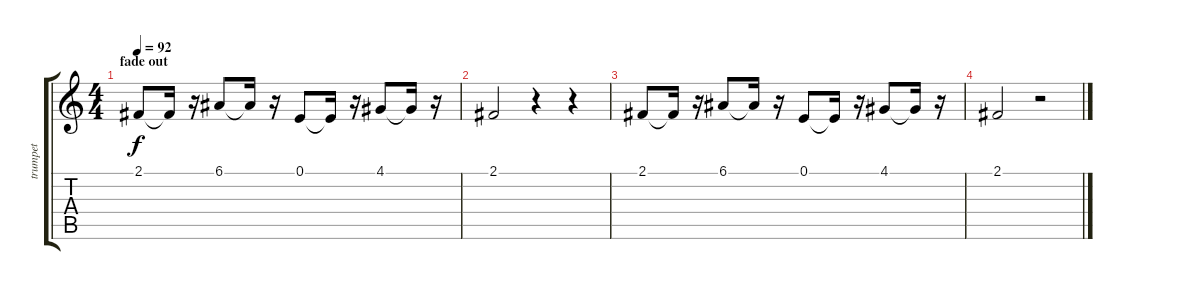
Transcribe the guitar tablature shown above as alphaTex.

\track ("trumpet" "trumpet") {instrument trumpet}
\staff {score tabs}
\tuning (E4 B3 G3 D3 A2 E2) {hide}
\ts (4 4)
\section ("" "fade out")
\tempo 92
\clef g2
\ks c
2.1.8{dy f} 2.1{t}.16 r.16 6.1.8 6.1{t}.16 r.16 0.1.8 0.1{t}.16 r.16 4.1.8 4.1{t}.16 r.16 |
2.1.2 r.4 r.4 |
2.1.8 2.1{t}.16 r.16 6.1.8 6.1{t}.16 r.16 0.1.8 0.1{t}.16 r.16 4.1.8 4.1{t}.16 r.16 |
2.1.2 r.2
